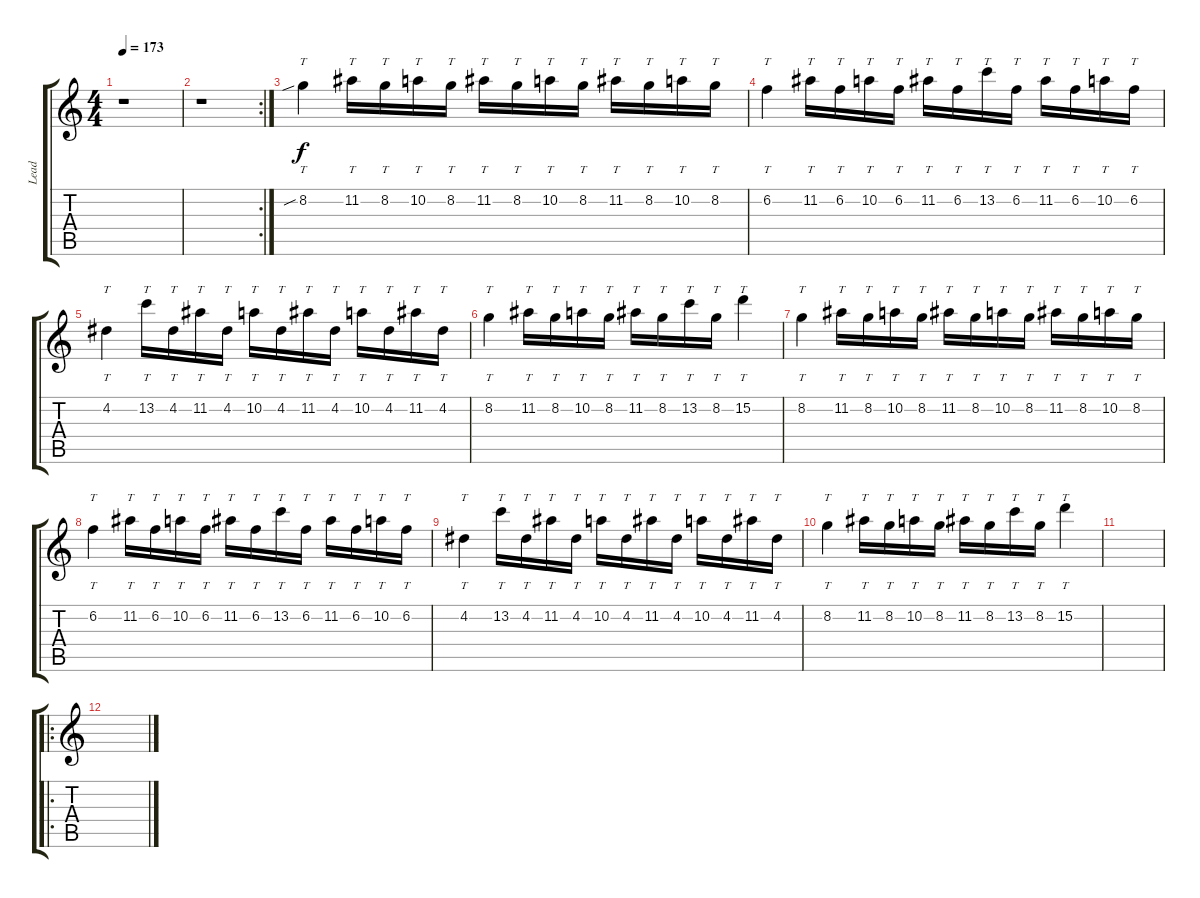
\track ("Lead" "Lead") {instrument distortionguitar}
\staff {score tabs}
\tuning (E4 B3 G3 D3 A2 E2) {hide}
\ts (4 4)
\tempo 173
\clef g2
\ks c
r.1{dy f} |
\rc 2
r.1 |
8.2{sib}.4{tt} 11.2.16{tt} 8.2.16{tt} 10.2.16{tt} 8.2.16{tt} 11.2.16{tt} 8.2.16{tt} 10.2.16{tt} 8.2.16{tt} 11.2.16{tt} 8.2.16{tt} 10.2.16{tt} 8.2.16{tt} |
6.2.4{tt} 11.2.16{tt} 6.2.16{tt} 10.2.16{tt} 6.2.16{tt} 11.2.16{tt} 6.2.16{tt} 13.2.16{tt} 6.2.16{tt} 11.2.16{tt} 6.2.16{tt} 10.2.16{tt} 6.2.16{tt} |
4.2.4{tt} 13.2.16{tt} 4.2.16{tt} 11.2.16{tt} 4.2.16{tt} 10.2.16{tt} 4.2.16{tt} 11.2.16{tt} 4.2.16{tt} 10.2.16{tt} 4.2.16{tt} 11.2.16{tt} 4.2.16{tt} |
8.2.4{tt} 11.2.16{tt} 8.2.16{tt} 10.2.16{tt} 8.2.16{tt} 11.2.16{tt} 8.2.16{tt} 13.2.16{tt} 8.2.16{tt} 15.2.4{tt} |
8.2.4{tt} 11.2.16{tt} 8.2.16{tt} 10.2.16{tt} 8.2.16{tt} 11.2.16{tt} 8.2.16{tt} 10.2.16{tt} 8.2.16{tt} 11.2.16{tt} 8.2.16{tt} 10.2.16{tt} 8.2.16{tt} |
6.2.4{tt} 11.2.16{tt} 6.2.16{tt} 10.2.16{tt} 6.2.16{tt} 11.2.16{tt} 6.2.16{tt} 13.2.16{tt} 6.2.16{tt} 11.2.16{tt} 6.2.16{tt} 10.2.16{tt} 6.2.16{tt} |
4.2.4{tt} 13.2.16{tt} 4.2.16{tt} 11.2.16{tt} 4.2.16{tt} 10.2.16{tt} 4.2.16{tt} 11.2.16{tt} 4.2.16{tt} 10.2.16{tt} 4.2.16{tt} 11.2.16{tt} 4.2.16{tt} |
8.2.4{tt} 11.2.16{tt} 8.2.16{tt} 10.2.16{tt} 8.2.16{tt} 11.2.16{tt} 8.2.16{tt} 13.2.16{tt} 8.2.16{tt} 15.2.4{tt} |
|
\ro
